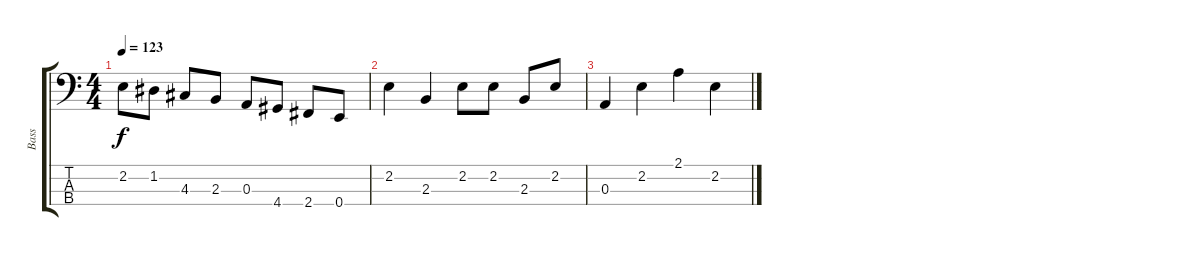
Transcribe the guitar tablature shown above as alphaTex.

\track ("Bass" "Bass") {instrument electricbassfinger}
\staff {score tabs}
\tuning (G2 D2 A1 E1) {hide}
\ts (4 4)
\tempo 123
\clef f4
\ks c
2.2.8{dy f} 1.2.8 4.3.8 2.3.8 0.3.8 4.4.8 2.4.8 0.4.8 |
2.2.4 2.3.4 2.2.8 2.2.8 2.3.8 2.2.8 |
0.3.4 2.2.4 2.1.4 2.2.4
